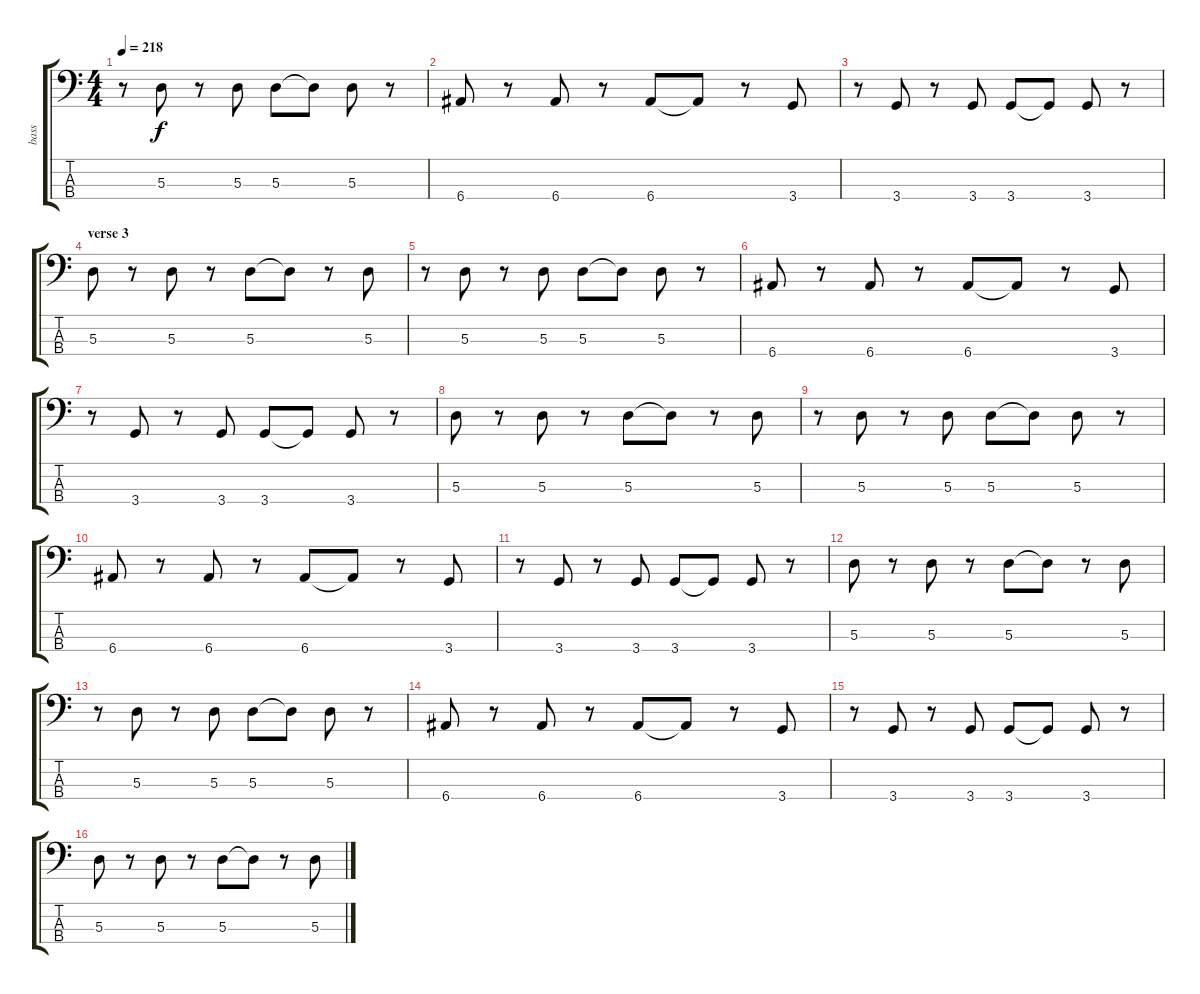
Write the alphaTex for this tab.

\track ("bass" "bass") {instrument electricbassfinger}
\staff {score tabs}
\tuning (G2 D2 A1 E1) {hide}
\ts (4 4)
\tempo 218
\clef f4
\ks c
r.8{dy f} 5.3.8 r.8 5.3.8 5.3.8 5.3{t}.8 5.3.8 r.8 |
6.4.8 r.8 6.4.8 r.8 6.4.8 6.4{t}.8 r.8 3.4.8 |
r.8 3.4.8 r.8 3.4.8 3.4.8 3.4{t}.8 3.4.8 r.8 |
\section ("" "verse 3")
5.3.8 r.8 5.3.8 r.8 5.3.8 5.3{t}.8 r.8 5.3.8 |
r.8 5.3.8 r.8 5.3.8 5.3.8 5.3{t}.8 5.3.8 r.8 |
6.4.8 r.8 6.4.8 r.8 6.4.8 6.4{t}.8 r.8 3.4.8 |
r.8 3.4.8 r.8 3.4.8 3.4.8 3.4{t}.8 3.4.8 r.8 |
5.3.8 r.8 5.3.8 r.8 5.3.8 5.3{t}.8 r.8 5.3.8 |
r.8 5.3.8 r.8 5.3.8 5.3.8 5.3{t}.8 5.3.8 r.8 |
6.4.8 r.8 6.4.8 r.8 6.4.8 6.4{t}.8 r.8 3.4.8 |
r.8 3.4.8 r.8 3.4.8 3.4.8 3.4{t}.8 3.4.8 r.8 |
5.3.8 r.8 5.3.8 r.8 5.3.8 5.3{t}.8 r.8 5.3.8 |
r.8 5.3.8 r.8 5.3.8 5.3.8 5.3{t}.8 5.3.8 r.8 |
6.4.8 r.8 6.4.8 r.8 6.4.8 6.4{t}.8 r.8 3.4.8 |
r.8 3.4.8 r.8 3.4.8 3.4.8 3.4{t}.8 3.4.8 r.8 |
5.3.8 r.8 5.3.8 r.8 5.3.8 5.3{t}.8 r.8 5.3.8
